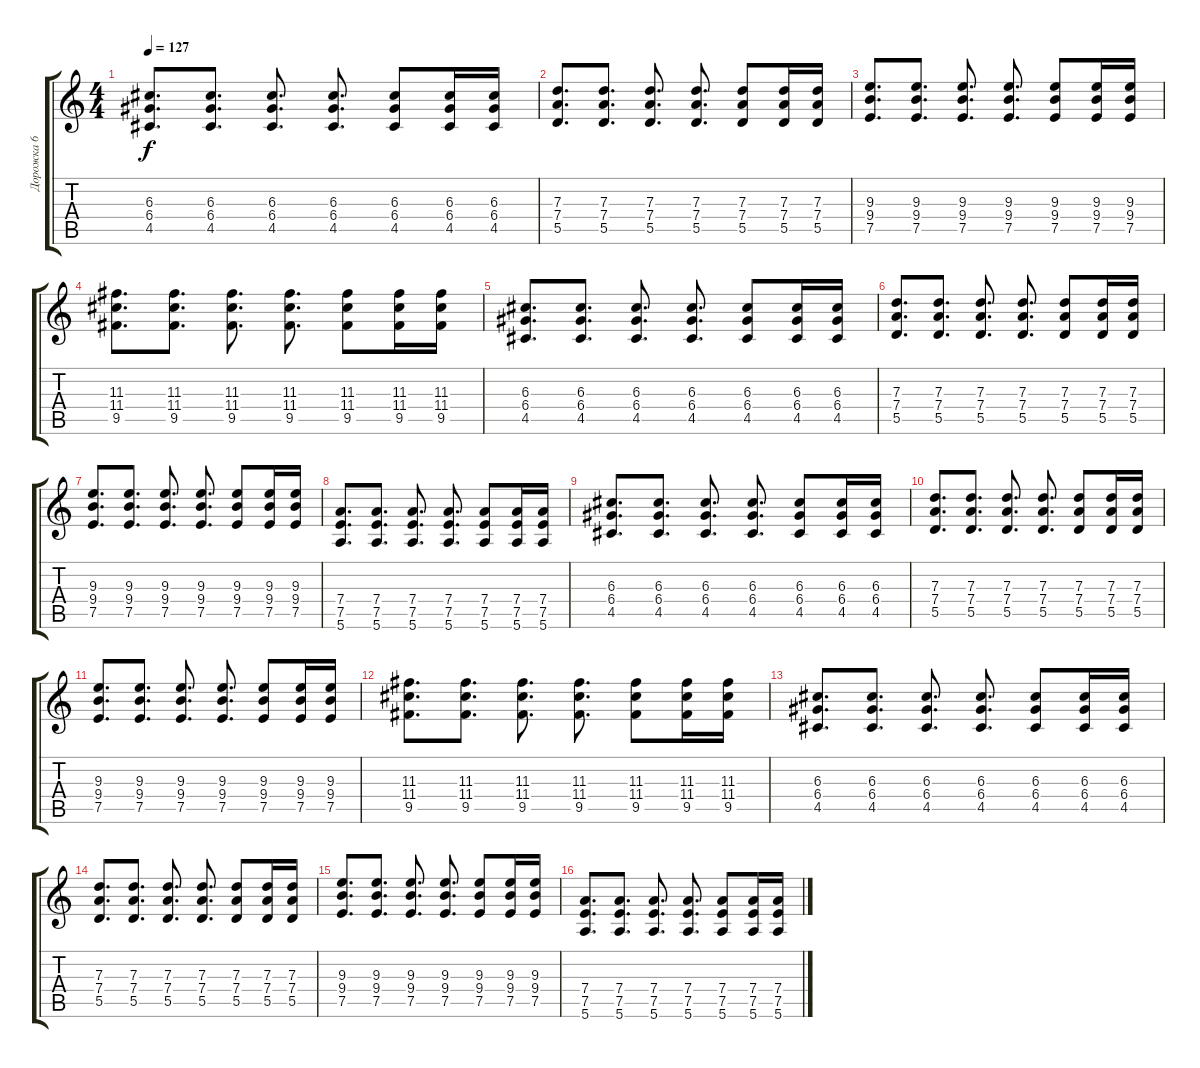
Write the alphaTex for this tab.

\track ("Дорожка 6" "Дорожка 6") {instrument overdrivenguitar}
\staff {score tabs}
\tuning (E4 B3 G3 D3 A2 E2) {hide}
\ts (4 4)
\tempo 127
\clef g2
\ks c
(6.3 6.4 4.5).8{d dy f} (6.3 6.4 4.5).8{d} (6.3 6.4 4.5).8{d} (6.3 6.4 4.5).8{d} (6.3 6.4 4.5).8 (6.3 6.4 4.5).16 (6.3 6.4 4.5).16 |
(7.3 7.4 5.5).8{d} (7.3 7.4 5.5).8{d} (7.3 7.4 5.5).8{d} (7.3 7.4 5.5).8{d} (7.3 7.4 5.5).8 (7.3 7.4 5.5).16 (7.3 7.4 5.5).16 |
(9.3 9.4 7.5).8{d} (9.3 9.4 7.5).8{d} (9.3 9.4 7.5).8{d} (9.3 9.4 7.5).8{d} (9.3 9.4 7.5).8 (9.3 9.4 7.5).16 (9.3 9.4 7.5).16 |
(11.3 11.4 9.5).8{d} (11.3 11.4 9.5).8{d} (11.3 11.4 9.5).8{d} (11.3 11.4 9.5).8{d} (11.3 11.4 9.5).8 (11.3 11.4 9.5).16 (11.3 11.4 9.5).16 |
(6.3 6.4 4.5).8{d} (6.3 6.4 4.5).8{d} (6.3 6.4 4.5).8{d} (6.3 6.4 4.5).8{d} (6.3 6.4 4.5).8 (6.3 6.4 4.5).16 (6.3 6.4 4.5).16 |
(7.3 7.4 5.5).8{d} (7.3 7.4 5.5).8{d} (7.3 7.4 5.5).8{d} (7.3 7.4 5.5).8{d} (7.3 7.4 5.5).8 (7.3 7.4 5.5).16 (7.3 7.4 5.5).16 |
(9.3 9.4 7.5).8{d} (9.3 9.4 7.5).8{d} (9.3 9.4 7.5).8{d} (9.3 9.4 7.5).8{d} (9.3 9.4 7.5).8 (9.3 9.4 7.5).16 (9.3 9.4 7.5).16 |
(7.4 7.5 5.6).8{d} (7.4 7.5 5.6).8{d} (7.4 7.5 5.6).8{d} (7.4 7.5 5.6).8{d} (7.4 7.5 5.6).8 (7.4 7.5 5.6).16 (7.4 7.5 5.6).16 |
(6.3 6.4 4.5).8{d} (6.3 6.4 4.5).8{d} (6.3 6.4 4.5).8{d} (6.3 6.4 4.5).8{d} (6.3 6.4 4.5).8 (6.3 6.4 4.5).16 (6.3 6.4 4.5).16 |
(7.3 7.4 5.5).8{d} (7.3 7.4 5.5).8{d} (7.3 7.4 5.5).8{d} (7.3 7.4 5.5).8{d} (7.3 7.4 5.5).8 (7.3 7.4 5.5).16 (7.3 7.4 5.5).16 |
(9.3 9.4 7.5).8{d} (9.3 9.4 7.5).8{d} (9.3 9.4 7.5).8{d} (9.3 9.4 7.5).8{d} (9.3 9.4 7.5).8 (9.3 9.4 7.5).16 (9.3 9.4 7.5).16 |
(11.3 11.4 9.5).8{d} (11.3 11.4 9.5).8{d} (11.3 11.4 9.5).8{d} (11.3 11.4 9.5).8{d} (11.3 11.4 9.5).8 (11.3 11.4 9.5).16 (11.3 11.4 9.5).16 |
(6.3 6.4 4.5).8{d} (6.3 6.4 4.5).8{d} (6.3 6.4 4.5).8{d} (6.3 6.4 4.5).8{d} (6.3 6.4 4.5).8 (6.3 6.4 4.5).16 (6.3 6.4 4.5).16 |
(7.3 7.4 5.5).8{d} (7.3 7.4 5.5).8{d} (7.3 7.4 5.5).8{d} (7.3 7.4 5.5).8{d} (7.3 7.4 5.5).8 (7.3 7.4 5.5).16 (7.3 7.4 5.5).16 |
(9.3 9.4 7.5).8{d} (9.3 9.4 7.5).8{d} (9.3 9.4 7.5).8{d} (9.3 9.4 7.5).8{d} (9.3 9.4 7.5).8 (9.3 9.4 7.5).16 (9.3 9.4 7.5).16 |
(7.4 7.5 5.6).8{d} (7.4 7.5 5.6).8{d} (7.4 7.5 5.6).8{d} (7.4 7.5 5.6).8{d} (7.4 7.5 5.6).8 (7.4 7.5 5.6).16 (7.4 7.5 5.6).16
